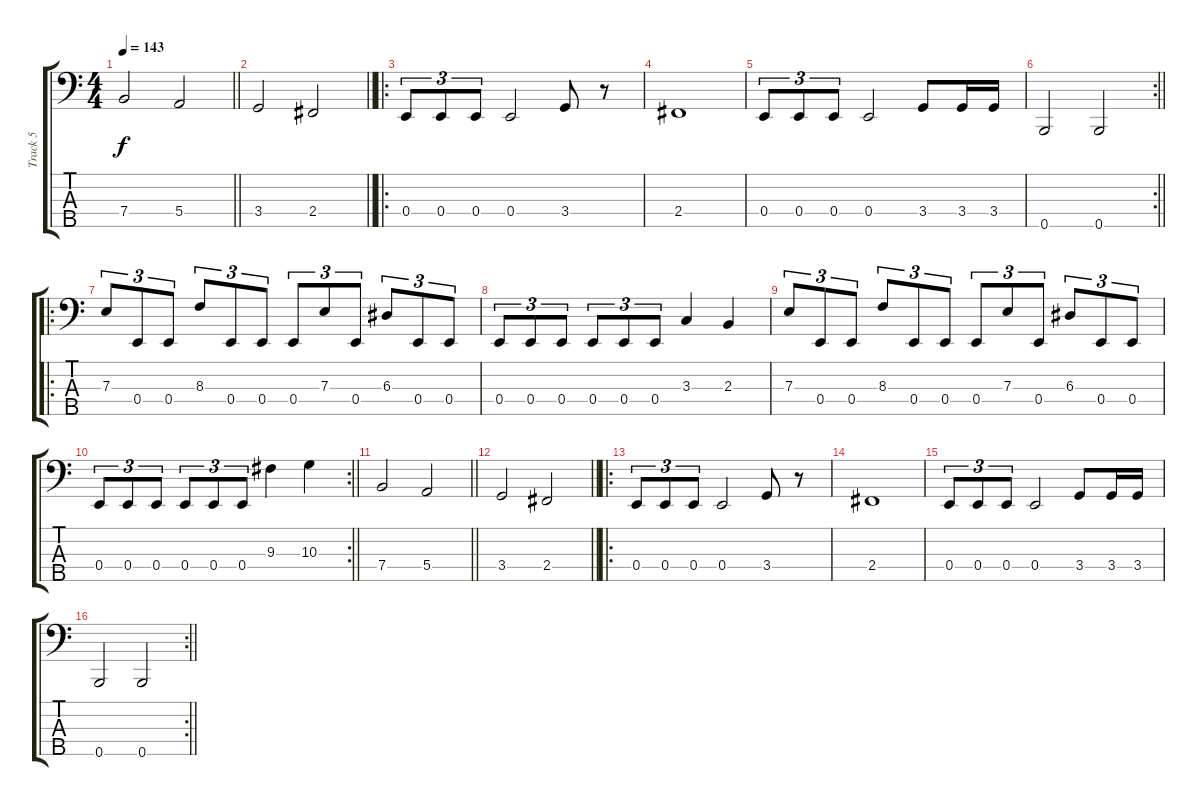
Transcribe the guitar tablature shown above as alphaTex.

\track ("Track 5" "Track 5") {instrument electricbasspick}
\staff {score tabs}
\tuning (G2 D2 A1 E1 B0) {hide}
\ts (4 4)
\section ("" "")
\tempo 143
\clef f4
\barLineRight lightlight
\ks c
7.4.2{dy f} 5.4.2 |
\barLineRight lightlight
3.4.2 2.4.2 |
\ro
\section ("" "")
0.4.8{tu (3 2)} 0.4.8{tu (3 2)} 0.4.8{tu (3 2)} 0.4.2 3.4.8 r.8 |
2.4.1 |
0.4.8{tu (3 2)} 0.4.8{tu (3 2)} 0.4.8{tu (3 2)} 0.4.2 3.4.8 3.4.16 3.4.16 |
\rc 2
\barLineRight lightlight
0.5.2 0.5.2 |
\ro
\section ("" "")
7.3.8{tu (3 2)} 0.4.8{tu (3 2)} 0.4.8{tu (3 2)} 8.3.8{tu (3 2)} 0.4.8{tu (3 2)} 0.4.8{tu (3 2)} 0.4.8{tu (3 2)} 7.3.8{tu (3 2)} 0.4.8{tu (3 2)} 6.3.8{tu (3 2)} 0.4.8{tu (3 2)} 0.4.8{tu (3 2)} |
0.4.8{tu (3 2)} 0.4.8{tu (3 2)} 0.4.8{tu (3 2)} 0.4.8{tu (3 2)} 0.4.8{tu (3 2)} 0.4.8{tu (3 2)} 3.3.4 2.3.4 |
7.3.8{tu (3 2)} 0.4.8{tu (3 2)} 0.4.8{tu (3 2)} 8.3.8{tu (3 2)} 0.4.8{tu (3 2)} 0.4.8{tu (3 2)} 0.4.8{tu (3 2)} 7.3.8{tu (3 2)} 0.4.8{tu (3 2)} 6.3.8{tu (3 2)} 0.4.8{tu (3 2)} 0.4.8{tu (3 2)} |
\rc 2
\barLineRight lightlight
0.4.8{tu (3 2)} 0.4.8{tu (3 2)} 0.4.8{tu (3 2)} 0.4.8{tu (3 2)} 0.4.8{tu (3 2)} 0.4.8{tu (3 2)} 9.3.4 10.3.4 |
\section ("" "")
\barLineRight lightlight
7.4.2 5.4.2 |
\barLineRight lightlight
3.4.2 2.4.2 |
\ro
\section ("" "")
0.4.8{tu (3 2)} 0.4.8{tu (3 2)} 0.4.8{tu (3 2)} 0.4.2 3.4.8 r.8 |
2.4.1 |
0.4.8{tu (3 2)} 0.4.8{tu (3 2)} 0.4.8{tu (3 2)} 0.4.2 3.4.8 3.4.16 3.4.16 |
\rc 2
\barLineRight lightlight
0.5.2 0.5.2
